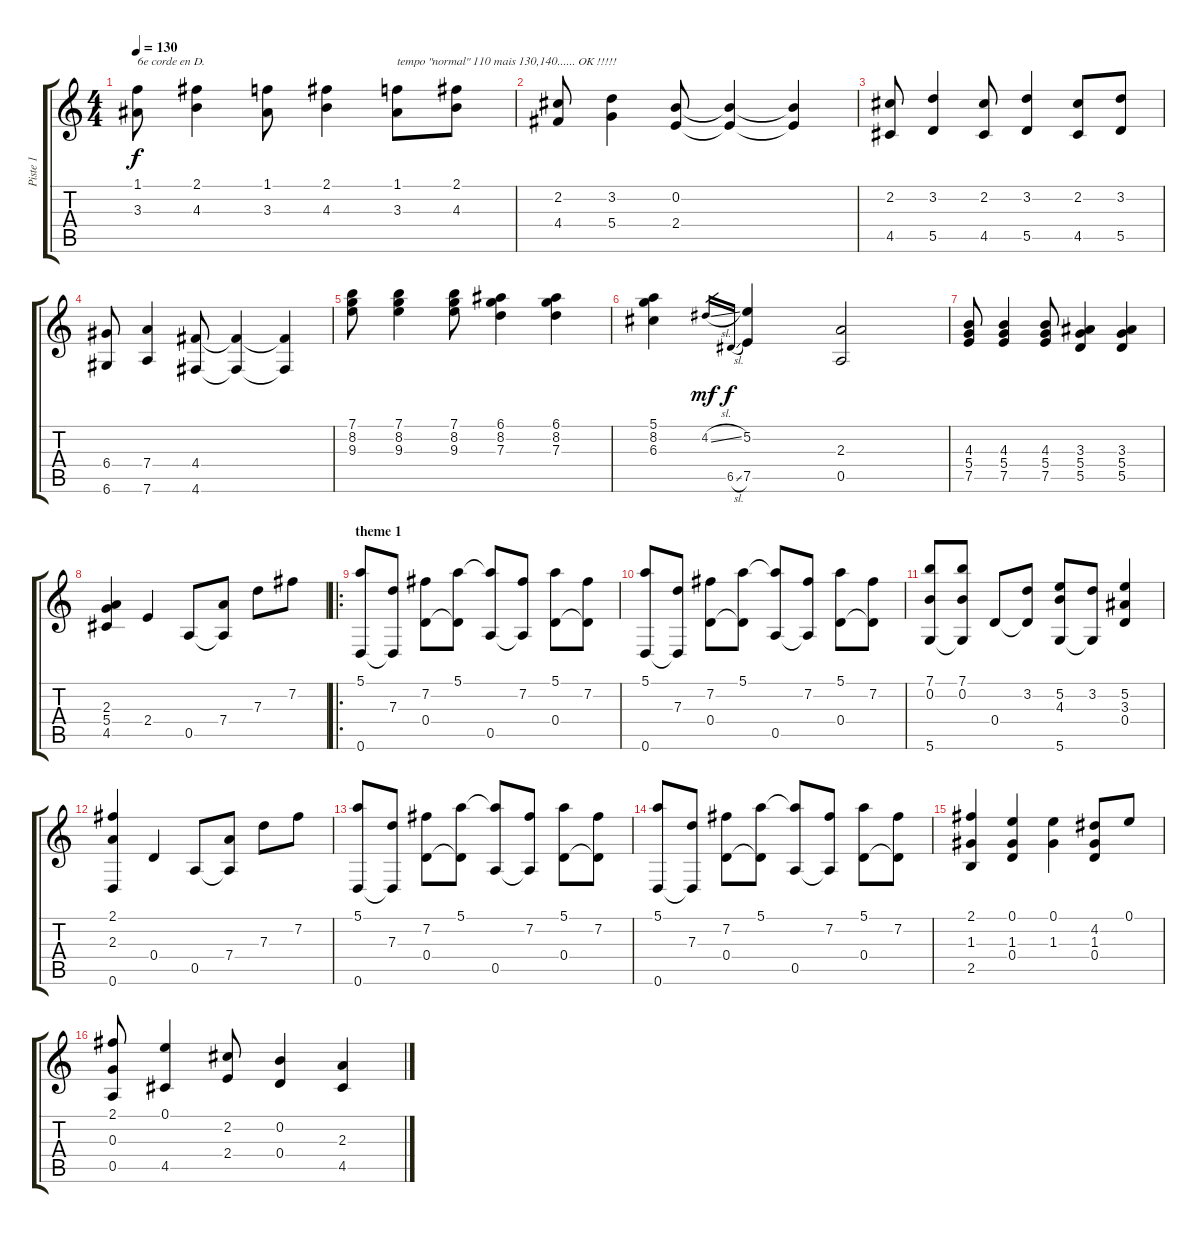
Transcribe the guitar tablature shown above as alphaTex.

\track ("Piste 1" "Piste 1") {instrument acousticguitarnylon}
\staff {score tabs}
\tuning (E4 B3 G3 D3 A2 D2) {hide}
\ts (4 4)
\tempo 130
\clef g2
\ks c
(1.1 3.3).8{txt "6e corde en D." dy f instrument acousticguitarnylon} (2.1 4.3).4 (1.1 3.3).8 (2.1 4.3).4 (1.1 3.3).8{txt "tempo \"normal\" 110 mais 130,140...... OK !!!!!"} (2.1 4.3).8 |
(2.2 4.4).8 (3.2 5.4).4 (0.2 2.4).8 (0.2{t} 2.4{t}).4 (0.2{t} 2.4{t}).4 |
(2.2 4.5).8 (3.2 5.5).4 (2.2 4.5).8 (3.2 5.5).4 (2.2 4.5).8 (3.2 5.5).8 |
(6.4 6.6).8 (7.4 7.6).4 (4.4 4.6).8 (4.4{t} 4.6{t}).4 (4.4{t} 4.6{t}).4 |
(7.1 8.2 9.3).8 (7.1 8.2 9.3).4 (7.1 8.2 9.3).8 (6.1 8.2 7.3).4 (6.1 8.2 7.3).4 |
(5.1 8.2 6.3).4 4.2{sl}.16{gr dy mf} 6.5{sl}.16{gr dy f} (5.2 7.5).4 (2.3 0.5).2 |
(4.3 5.4 7.5).8 (4.3 5.4 7.5).4 (4.3 5.4 7.5).8 (3.3 5.4 5.5).4 (3.3 5.4 5.5).4 |
(2.3 5.4 4.5).4 2.4.4 0.5.8 (7.4 0.5{t}).8 7.3.8 7.2.8 |
\ro
\section ("" "theme 1")
(5.1 0.6).8 (7.3 0.6{t}).8 (7.2 0.4).8 (5.1 0.4{t}).8 (5.1{t} 0.5).8 (7.2 0.5{t}).8 (5.1 0.4).8 (7.2 0.4{t}).8 |
(5.1 0.6).8 (7.3 0.6{t}).8 (7.2 0.4).8 (5.1 0.4{t}).8 (5.1{t} 0.5).8 (7.2 0.5{t}).8 (5.1 0.4).8 (7.2 0.4{t}).8 |
(7.1 0.2 5.6).8 (7.1 0.2 5.6{t}).8 0.4.8 (3.2 0.4{t}).8 (5.2 4.3 5.6).8 (3.2 5.6{t}).8 (5.2 3.3 0.4).4 |
(2.1 2.3 0.6).4 0.4.4 0.5.8 (7.4 0.5{t}).8 7.3.8 7.2.8 |
(5.1 0.6).8 (7.3 0.6{t}).8 (7.2 0.4).8 (5.1 0.4{t}).8 (5.1{t} 0.5).8 (7.2 0.5{t}).8 (5.1 0.4).8 (7.2 0.4{t}).8 |
(5.1 0.6).8 (7.3 0.6{t}).8 (7.2 0.4).8 (5.1 0.4{t}).8 (5.1{t} 0.5).8 (7.2 0.5{t}).8 (5.1 0.4).8 (7.2 0.4{t}).8 |
(2.1 1.3 2.5).4 (0.1 1.3 0.4).4 (0.1 1.3).4 (4.2 1.3 0.4).8 0.1.8 |
(2.1 0.3 0.5).8 (0.1 4.5).4 (2.2 2.4).8 (0.2 0.4).4 (2.3 4.5).4
